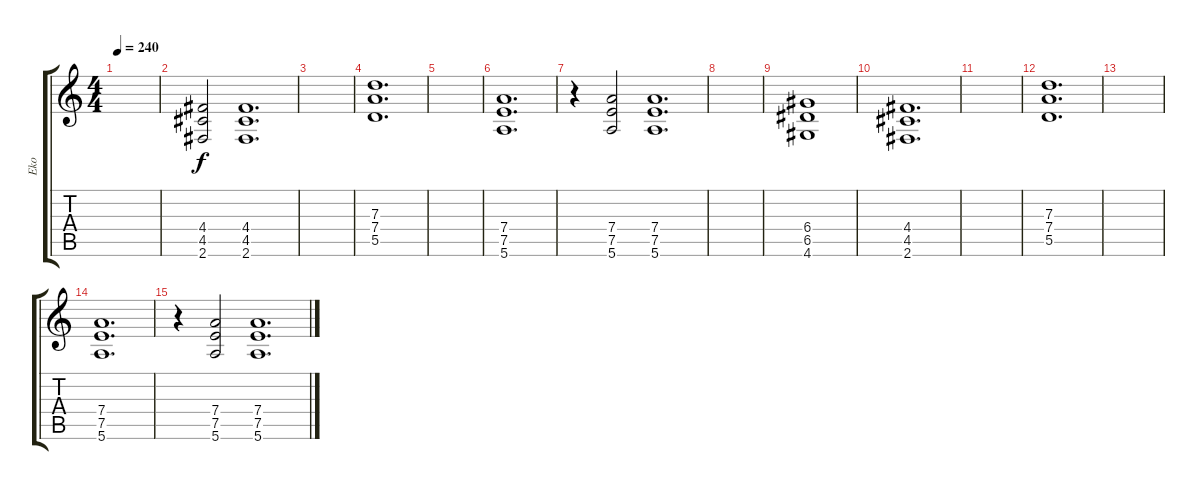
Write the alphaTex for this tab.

\track ("Eko" "Eko") {instrument overdrivenguitar}
\staff {score tabs}
\tuning (E4 B3 G3 D3 A2 E2) {hide}
\ts (4 4)
\tempo 240
\clef g2
\ks c
|
(4.4 4.5 2.6).2 (4.4 4.5 2.6).1{d} |
|
(7.3 7.4 5.5).1{d} |
|
(7.4 7.5 5.6).1{d} |
r.4 (7.4 7.5 5.6).2 (7.4 7.5 5.6).1{d} |
|
(6.4 6.5 4.6).1 |
(4.4 4.5 2.6).1{d} |
|
(7.3 7.4 5.5).1{d} |
|
(7.4 7.5 5.6).1{d} |
r.4 (7.4 7.5 5.6).2 (7.4 7.5 5.6).1{d}
